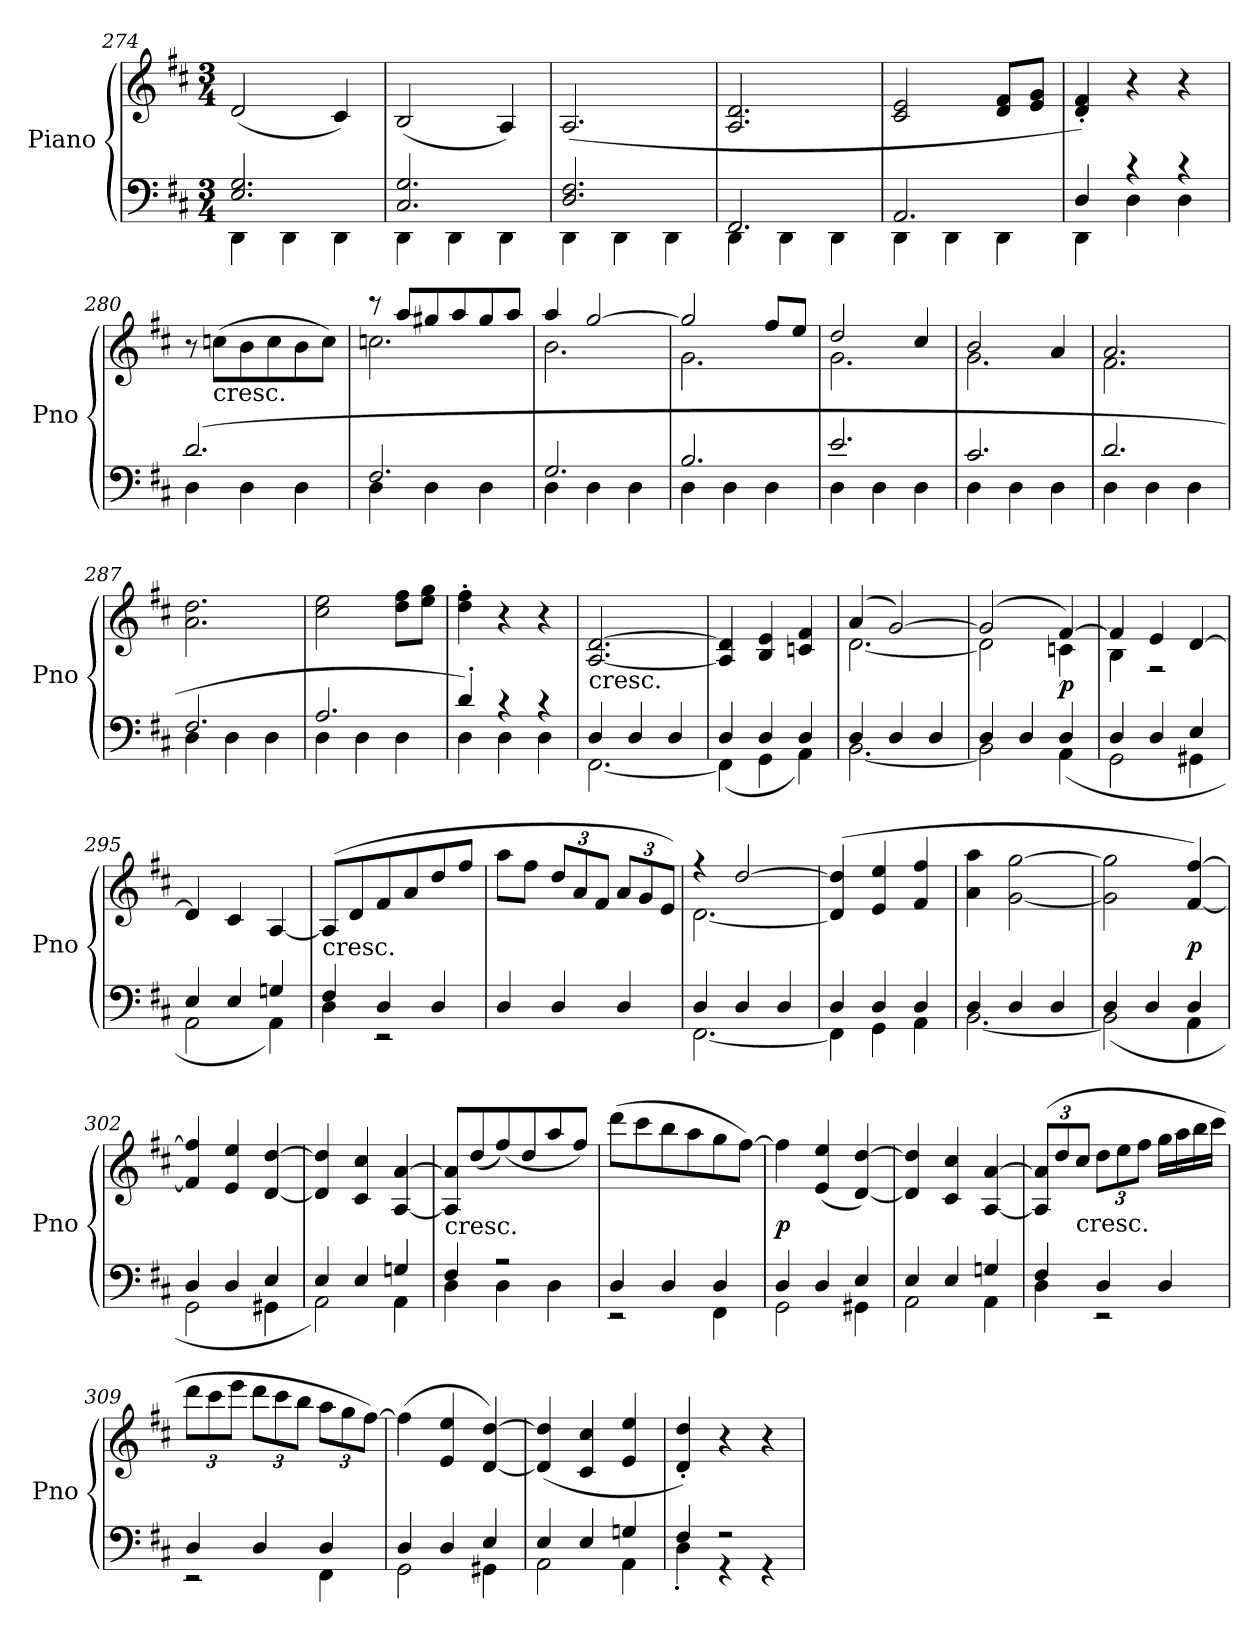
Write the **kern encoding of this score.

**kern	**kern	**dynam
*part1	*part1	*part1
*staff2	*staff1	*staff1/2
*I"Piano	*	*
*I'Pno	*	*
*clefF4	*clefG2	*
*k[f#c#]	*k[f#c#]	*
*D:	*D:	*
*M3/4	*M3/4	*
=274	=274	=274
*^	*	*
2.E/ 2.G/	4DD\	(2d/	.
.	4DD\	.	.
.	4DD\	4c#/)	.
=275	=275	=275	=275
2.C#/ 2.G/	4DD\	(2B/	.
.	4DD\	.	.
.	4DD\	4A/)	.
=276	=276	=276	=276
2.D/ 2.F#/	4DD\	(2.A/	.
.	4DD\	.	.
.	4DD\	.	.
=277	=277	=277	=277
2.FF#/	4DD\	2.A/ 2.d/	.
.	4DD\	.	.
.	4DD\	.	.
=278	=278	=278	=278
2.AA/	4DD\	2c#/ 2e/	.
.	4DD\	.	.
.	4DD\	8d/ 8f#/L	.
.	.	8e/ 8g/J	.
=279	=279	=279	=279
4D/	4DD\	4d'/ 4f#'/)	.
4r	4D\	4r	.
4r	4D\	4r	.
=280	=280	=280	=280
(2.d/	4D\	8r	.
!	!	!LO:TX:c:t=cresc.	!
.	.	(8ccn\L	.
.	4D\	8b\	.
.	.	8cc\	.
.	4D\	8b\	.
.	.	8cc\J)	.
=281	=281	=281	=281
*	*	*^	*
2.F#/	4D\	8r	2.ccn\	.
.	.	8aa/L	.	.
.	4D\	8gg#X/	.	.
.	.	8aa/	.	.
.	4D\	8gg#/	.	.
.	.	8aa/J	.	.
=282	=282	=282	=282	=282
2.G/	4D\	4aa/	2.b\	.
.	4D\	[2gg/	.	.
.	4D\	.	.	.
=283	=283	=283	=283	=283
2.B/	4D\	2gg/]	2.g\	.
.	4D\	.	.	.
.	4D\	8ff#/L	.	.
.	.	8ee/J	.	.
=284	=284	=284	=284	=284
2.e/	4D\	2dd/	2.g\	.
.	4D\	.	.	.
.	4D\	4cc#/	.	.
=285	=285	=285	=285	=285
2.c#/	4D\	2b/	2.g\	.
.	4D\	.	.	.
.	4D\	4a/	.	.
=286	=286	=286	=286	=286
2.d/	4D\	2.a/	2.f#\	.
.	4D\	.	.	.
.	4D\	.	.	.
*	*	*v	*v	*
=287	=287	=287	=287
2.F#/	4D\	2.a\ 2.dd\	.
.	4D\	.	.
.	4D\	.	.
=288	=288	=288	=288
2.A/	4D\	2cc#\ 2ee\	.
.	4D\	.	.
.	4D\	8dd\ 8ff#\L	.
.	.	8ee\ 8gg\J	.
=289	=289	=289	=289
4d'/)	4D\	4dd'\ 4ff#'\	.
4r	4D\	4r	.
4r	4D\	4r	.
=290	=290	=290	=290
!	!	!LO:TX:c:t=cresc.	!
4D/	[2.FF#\	[2.A/ [2.d/	.
4D/	.	.	.
4D/	.	.	.
=291	=291	=291	=291
4D/	(4FF#\]	4A]/ 4d]/	.
4D/	4GG\	4B/ 4e/	.
4D/	4AA\)	4cn/ 4f#/	.
=292	=292	=292	=292
*	*	*^	*
4D/	[2.BB\	(4a/	[2.d\	.
4D/	.	[2g/)	.	.
4D/	.	.	.	.
=293	=293	=293	=293	=293
4D/	2BB\]	(2g/]	2d\]	.
4D/	.	.	.	.
4D/	(4AA\	[4f#/)	4cn\	p
=294	=294	=294	=294	=294
4D/	2GG\	4f#/]	4B\	.
4D/	.	4e/	2r	.
4E/	4GG#X\	[4d/	.	.
*	*	*v	*v	*
=295	=295	=295	=295
4E/	2AA\	4d/]	.
4E/	.	4c#/	.
4Gn/	4AA\)	[4A/	.
=296	=296	=296	=296
!	!	!LO:TX:c:t=cresc.	!
4F#/	4D\	(8A/L]	.
.	.	8d/	.
4D/	2r	8f#/	.
.	.	8a/	.
4D/	.	8dd/	.
.	.	8ff#/J	.
*v	*v	*	*
=297	=297	=297
4D/	8aa\L	.
.	8ff#\J	.
4D/	12dd/L	.
.	12a/	.
.	12f#/J	.
4D/	12a/L	.
.	12g/	.
.	12e/J)	.
=298	=298	=298
*^	*^	*
4D/	[2.FF#\	4r	[2.d\	.
4D/	.	[2dd/	.	.
4D/	.	.	.	.
*	*	*v	*v	*
=299	=299	=299	=299
4D/	4FF#\]	(4d]/ 4dd]/	.
4D/	4GG\	4e/ 4ee/	.
4D/	4AA\	4f#/ 4ff#/	.
=300	=300	=300	=300
4D/	[2.BB\	4a\ 4aa\	.
4D/	.	[2g\ [2gg\	.
4D/	.	.	.
=301	=301	=301	=301
4D/	(2BB\]	2g]\ 2gg]\	.
4D/	.	.	.
4D/	4AA\	[4f#/ [4ff#/)	p
=302	=302	=302	=302
4D/	2GG\	4f#]/ 4ff#]/	.
4D/	.	4e/ 4ee/	.
4E/	4GG#X\	[4d/ [4dd/	.
=303	=303	=303	=303
4E/	2AA\)	4d]/ 4dd]/	.
4E/	.	4c#/ 4cc#/	.
4Gn/	4AA\	[4A/ [4a/	.
=304	=304	=304	=304
!	!	!LO:TX:c:t=cresc.	!
4F#/	4D\	8A]/ 8a]/L	.
.	.	(8dd/	.
2r	4D\	(8ff#/)	.
.	.	8dd/	.
.	4D\	8aa/	.
.	.	8ff#/J)	.
=305	=305	=305	=305
4D/	2r	(8ddd\L	.
.	.	8ccc#\	.
4D/	.	8bb\	.
.	.	8aa\	.
4D/	4FF#\	8gg\	.
.	.	[8ff#\J)	.
=306	=306	=306	=306
4D/	2GG\	4ff#\]	p
4D/	.	(4e/ 4ee/	.
4E/	4GG#X\	[4d/ [4dd/)	.
=307	=307	=307	=307
4E/	2AA\	4d]/ 4dd]/	.
4E/	.	4c#/ 4cc#/	.
4Gn/	4AA\	[4A/ [4a/	.
=308	=308	=308	=308
4F#/	4D\	(12A]/ 12a]/L	.
.	.	12dd/	.
!	!	!LO:TX:c:t=cresc.	!
.	.	12cc#/J	.
4D/	2r	12dd\L	.
.	.	12ee\	.
.	.	12ff#\J	.
4D/	.	16gg\LL	.
.	.	16aa\	.
.	.	16bb\	.
.	.	16ccc#\JJ	.
=309	=309	=309	=309
4D/	2r	12ddd\L	.
.	.	12ccc#\	.
.	.	12eee\J	.
4D/	.	12ddd\L	.
.	.	12ccc#\	.
.	.	12bb\J	.
4D/	4FF#\	12aa\L	.
.	.	12gg\	.
.	.	[12ff#\J)	.
=310	=310	=310	=310
4D/	2GG\	(4ff#\]	.
4D/	.	4e/ 4ee/	.
4E/	4GG#X\	[4d/ [4dd/)	.
=311	=311	=311	=311
4E/	2AA\	(4d]/ 4dd]/	.
4E/	.	4c#/ 4cc#/	.
4Gn/	4AA\	4e/ 4ee/	.
=312	=312	=312	=312
4F#/	4D'\	4d'/ 4dd'/)	.
2r	4r	4r	.
.	4r	4r	.
*v	*v	*	*
=	=	=
*-	*-	*-
